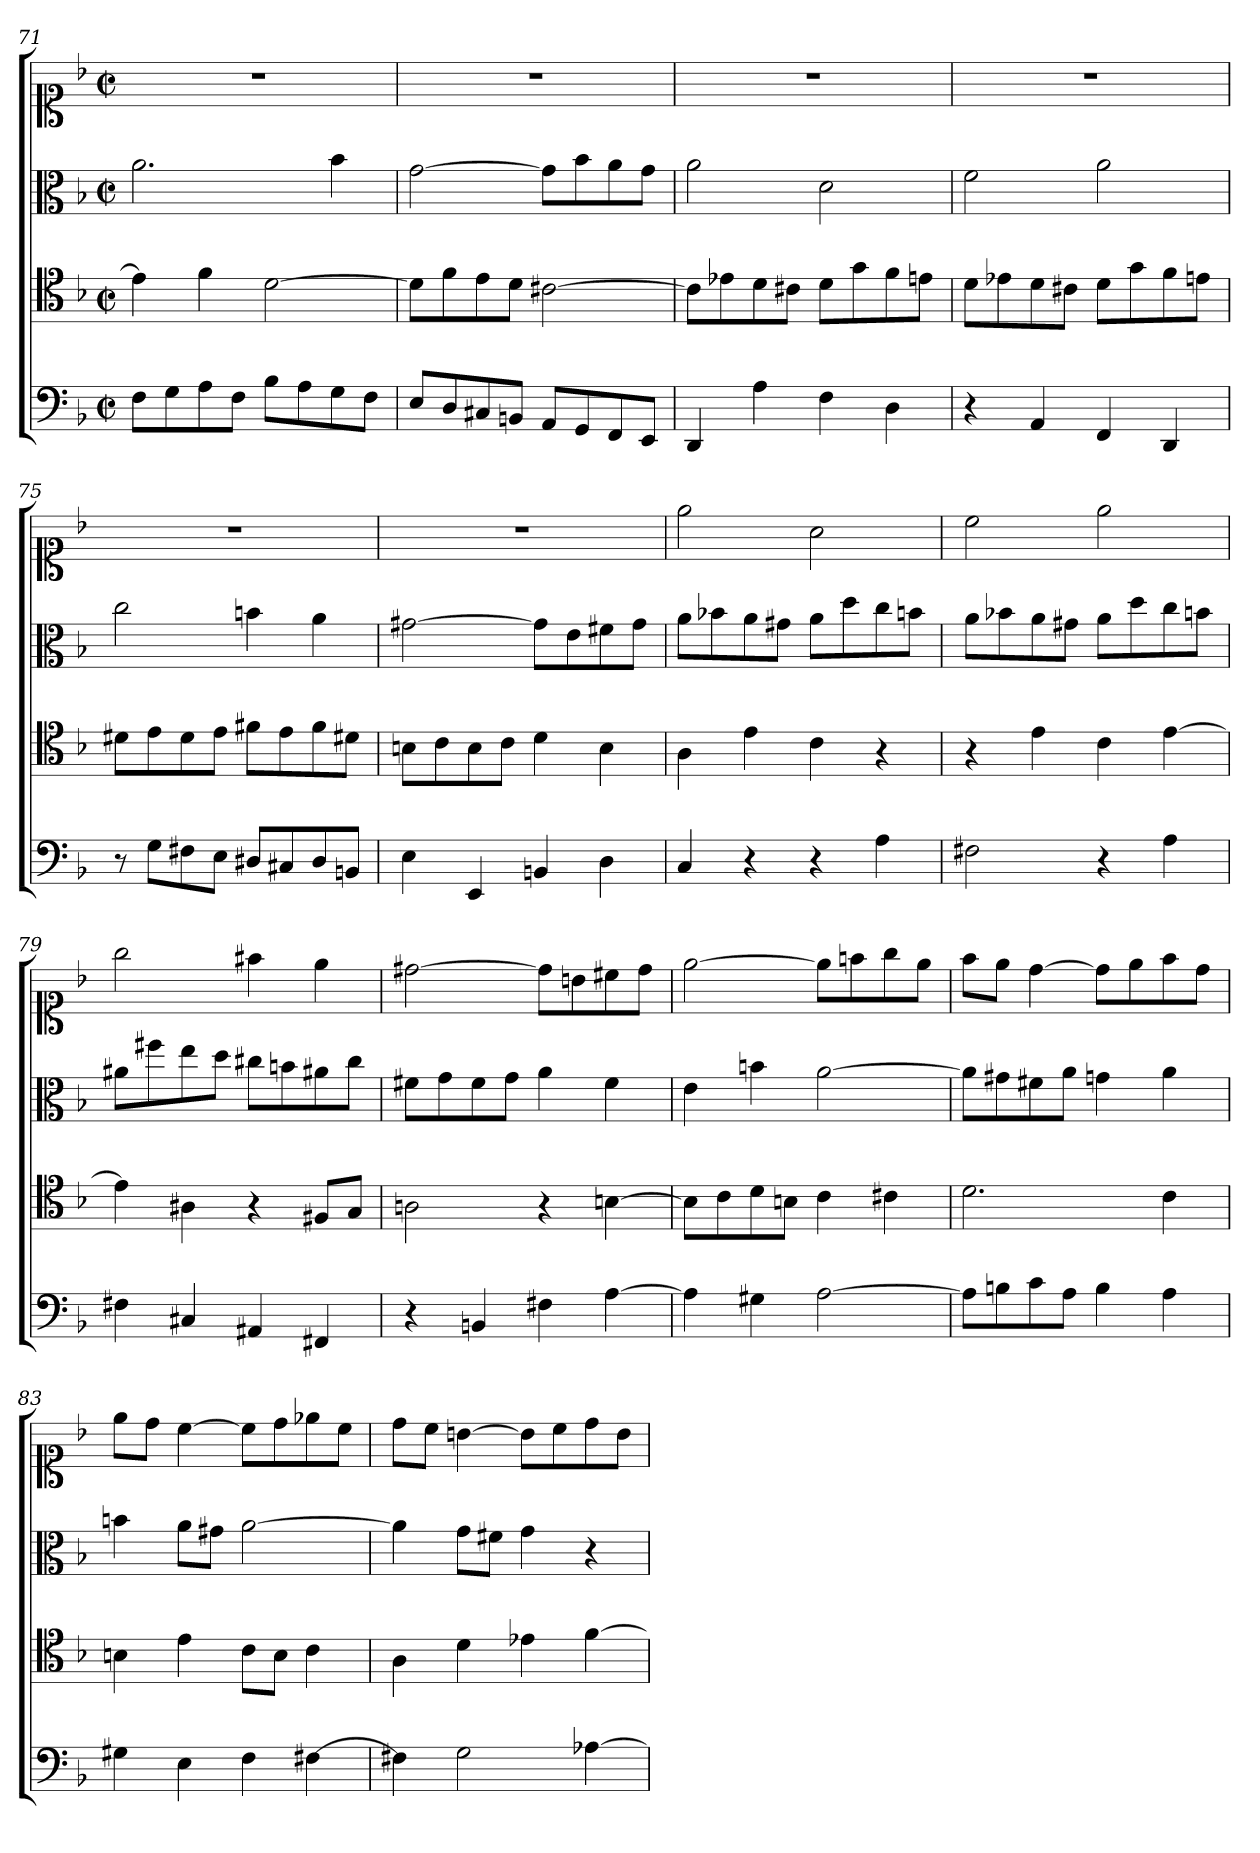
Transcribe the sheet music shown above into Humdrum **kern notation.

**kern	**kern	**kern	**kern
*part4	*part3	*part2	*part1
*staff4	*staff3	*staff2	*staff1
*clefF4	*clefC4	*clefC3	*clefC1
*k[b-]	*k[b-]	*k[b-]	*k[b-]
*d:	*d:	*d:	*d:
*M2/2	*M2/2	*M2/2	*M2/2
*met(c|)	*met(c|)	*met(c|)	*met(c|)
=71	=71	=71	=71
8FL	4e]	2.a	1r
8G	.	.	.
8A	4f	.	.
8FJ	.	.	.
8B-L	[2d	.	.
8A	.	.	.
8G	.	4b-	.
8FJ	.	.	.
=72	=72	=72	=72
8EL	8dL]	[2g	1r
8D	8f	.	.
8C#X	8e	.	.
8BBnJ	8dJ	.	.
8AAL	[2c#X	8gL]	.
8GG	.	8b-	.
8FF	.	8a	.
8EEJ	.	8gJ	.
=73	=73	=73	=73
4DD	8c#L]	2a	1r
.	8e-X	.	.
4A	8d	.	.
.	8c#XJ	.	.
4F	8dL	2d	.
.	8g	.	.
4D	8f	.	.
.	8enJ	.	.
=74	=74	=74	=74
4r	8dL	2f	1r
.	8e-X	.	.
4AA	8d	.	.
.	8c#XJ	.	.
4FF	8dL	2a	.
.	8g	.	.
4DD	8f	.	.
.	8enJ	.	.
=75	=75	=75	=75
8r	8d#XL	2cc	1r
8GL	8e	.	.
8F#X	8d#	.	.
8EJ	8eJ	.	.
8D#XL	8f#XL	4bn	.
8C#X	8e	.	.
8D#	8f#	4a	.
8BBnJ	8d#XJ	.	.
=76	=76	=76	=76
4E	8BnL	[2g#X	1r
.	8c	.	.
4EE	8B	.	.
.	8cJ	.	.
4BBn	4d	8g#L]	.
.	.	8e	.
4D	4B	8f#X	.
.	.	8g#J	.
=77	=77	=77	=77
4C	4A	8aL	2ee
.	.	8b-X	.
4r	4e	8a	.
.	.	8g#XJ	.
4r	4c	8aL	2a
.	.	8dd	.
4A	4r	8cc	.
.	.	8bnJ	.
=78	=78	=78	=78
2F#X	4r	8aL	2cc
.	.	8b-X	.
.	4e	8a	.
.	.	8g#XJ	.
4r	4c	8aL	2ee
.	.	8dd	.
4A	[4e	8cc	.
.	.	8bnJ	.
=79	=79	=79	=79
4F#X	4e]	8a#XL	2gg
.	.	8ff#X	.
4C#X	4A#X	8ee	.
.	.	8ddJ	.
4AA#X	4r	8cc#XL	4ff#X
.	.	8bn	.
4FF#X	8F#XL	8a#X	4ee
.	8GJ	8cc#J	.
=80	=80	=80	=80
4r	2An	8f#XL	[2dd#X
.	.	8g	.
4BBn	.	8f#	.
.	.	8gJ	.
4F#X	4r	4a	8dd#L]
.	.	.	8bn
[4A	[4Bn	4f#	8cc#X
.	.	.	8dd#J
=81	=81	=81	=81
4A]	8BL]	4e	[2ee
.	8c	.	.
4G#X	8d	4bn	.
.	8BnJ	.	.
[2A	4c	[2a	8eeL]
.	.	.	8ffn
.	4c#X	.	8gg
.	.	.	8eeJ
=82	=82	=82	=82
8AL]	2.d	8aL]	8ffL
8Bn	.	8g#X	8eeJ
8c	.	8f#X	[4dd
8AJ	.	8aJ	.
4B	.	4gn	8ddL]
.	.	.	8ee
4A	4c	4a	8ff
.	.	.	8ddJ
=83	=83	=83	=83
4G#X	4Bn	4bn	8eeL
.	.	.	8ddJ
4E	4e	8aL	[4cc
.	.	8g#XJ	.
4F	8cL	[2a	8ccL]
.	8BJ	.	8dd
[4F#X	4c	.	8ee-X
.	.	.	8ccJ
=84	=84	=84	=84
4F#X]	4A	4a]	8ddL
.	.	.	8ccJ
2G	4d	8gL	[4bn
.	.	8f#XJ	.
.	4e-X	4g	8bL]
.	.	.	8cc
[4A-X	[4f	4r	8dd
.	.	.	8bJ
=	=	=	=
*-	*-	*-	*-
